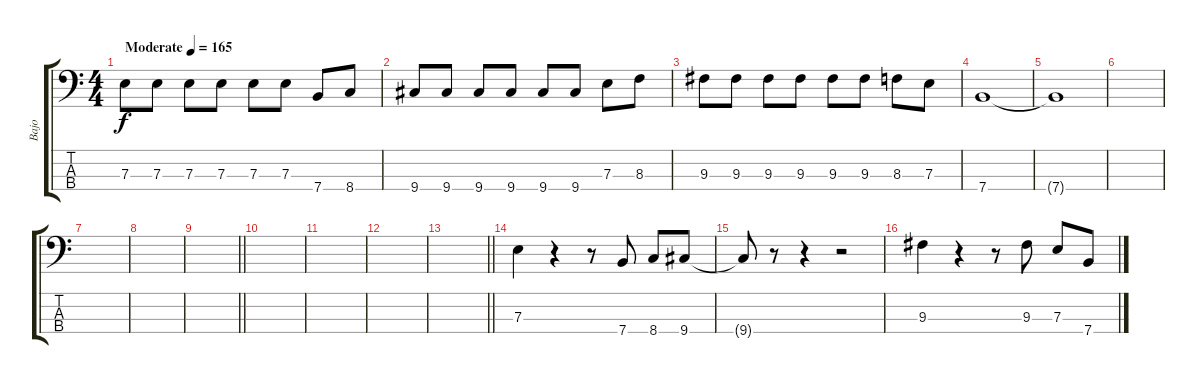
\track ("Bajo" "Bajo") {instrument electricbassfinger}
\staff {score tabs}
\tuning (G2 D2 A1 E1) {hide}
\ts (4 4)
\tempo (165 "Moderate")
\clef f4
\ks c
7.3.8{dy f instrument electricbassfinger} 7.3.8 7.3.8 7.3.8 7.3.8 7.3.8 7.4.8 8.4.8 |
9.4.8 9.4.8 9.4.8 9.4.8 9.4.8 9.4.8 7.3.8 8.3.8 |
9.3.8 9.3.8 9.3.8 9.3.8 9.3.8 9.3.8 8.3.8 7.3.8 |
7.4.1 |
7.4{t}.1 |
|
|
|
\barLineRight lightlight
|
|
|
|
\barLineRight lightlight
|
7.3.4 r.4 r.8 7.4.8 8.4.8 9.4.8 |
9.4{t}.8 r.8 r.4 r.2 |
9.3.4 r.4 r.8 9.3.8 7.3.8 7.4.8
